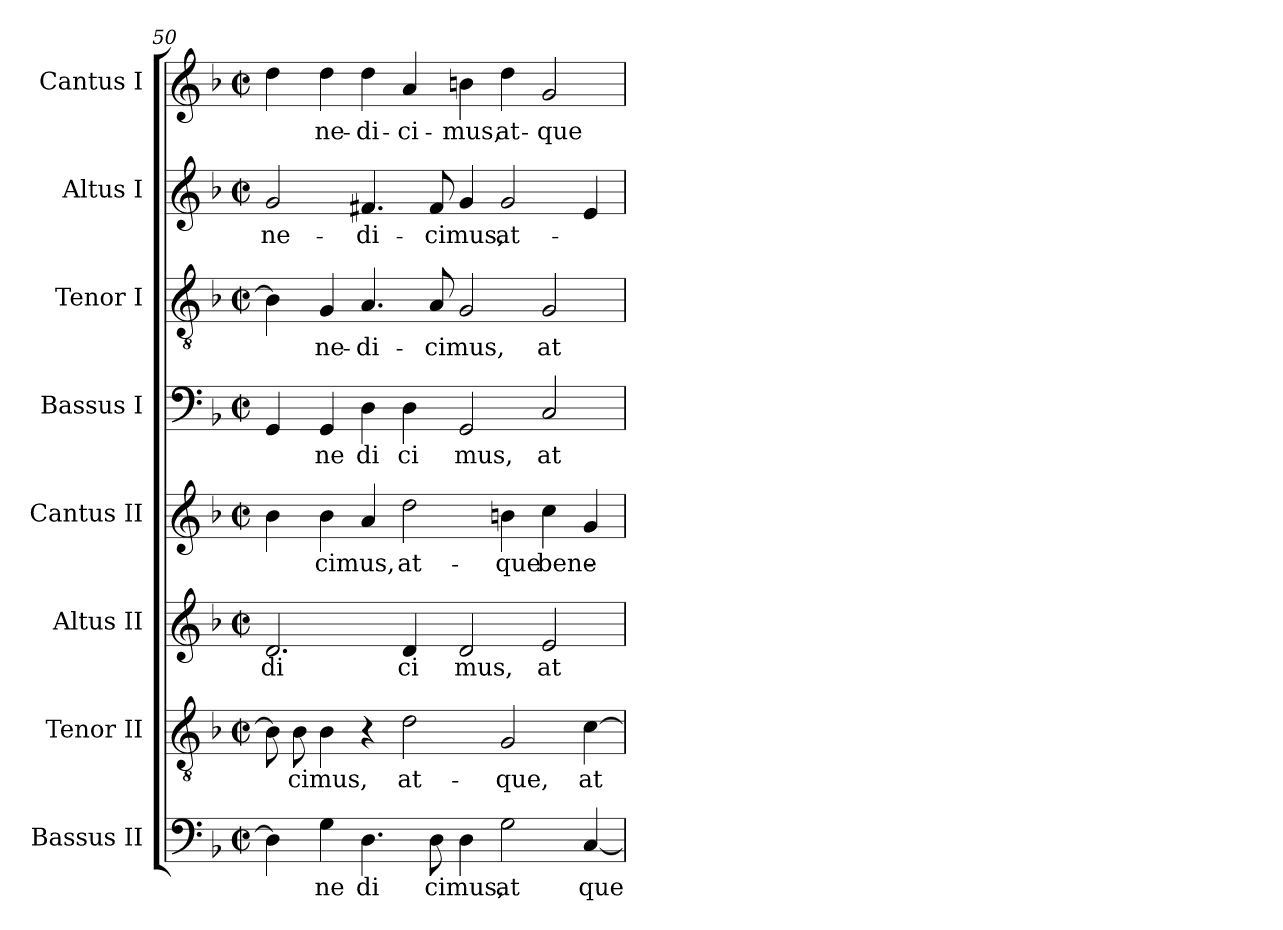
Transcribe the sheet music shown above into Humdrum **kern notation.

**kern	**text	**kern	**text	**kern	**text	**kern	**text	**kern	**text	**kern	**text	**kern	**text	**kern	**text
*part8	*part8	*part7	*part7	*part6	*part6	*part5	*part5	*part4	*part4	*part3	*part3	*part2	*part2	*part1	*part1
*staff8	*staff8	*staff7	*staff7	*staff6	*staff6	*staff5	*staff5	*staff4	*staff4	*staff3	*staff3	*staff2	*staff2	*staff1	*staff1
*I"Bassus II	*	*I"Tenor II	*	*I"Altus II	*	*I"Cantus II	*	*I"Bassus I	*	*I"Tenor I	*	*I"Altus I	*	*I"Cantus I	*
*clefF4	*	*clefGv2	*	*clefG2	*	*clefG2	*	*clefF4	*	*clefGv2	*	*clefG2	*	*clefG2	*
*k[b-]	*	*k[b-]	*	*k[b-]	*	*k[b-]	*	*k[b-]	*	*k[b-]	*	*k[b-]	*	*k[b-]	*
*F:	*	*F:	*	*F:	*	*F:	*	*F:	*	*F:	*	*F:	*	*F:	*
*M2/2	*	*M2/2	*	*M2/2	*	*M2/2	*	*M2/2	*	*M2/2	*	*M2/2	*	*M2/2	*
*met(c|)	*	*met(c|)	*	*met(c|)	*	*met(c|)	*	*met(c|)	*	*met(c|)	*	*met(c|)	*	*met(c|)	*
=50	=50	=50	=50	=50	=50	=50	=50	=50	=50	=50	=50	=50	=50	=50	=50
!	!	!	!	!	!LO:LY:b:cj	!	!	!	!	!	!	!	!LO:LY:b:cj	!	!
4D\]	.	8B-\]	.	2.d/	di	4b-\	.	4GG/	.	4B-\]	.	2g/	-ne-	4dd\	.
!	!	!	!LO:LY:b	!	!	!	!	!	!	!	!	!	!	!	!
.	.	8B-\	-cimus,	.	.	.	.	.	.	.	.	.	.	.	.
!	!LO:LY:b:cj	!	!	!	!	!	!LO:LY:b	!	!LO:LY:b:cj	!	!LO:LY:b:cj	!	!	!	!LO:LY:b:cj
4G\	ne	4B-\	.	.	.	4b-\	-cimus,	4GG/	ne	4G/	-ne-	.	.	4dd\	-ne-
!	!LO:LY:b:cj	!	!	!	!	!	!	!	!LO:LY:b:cj	!	!LO:LY:b:cj	!	!LO:LY:b:cj	!	!LO:LY:b:cj
4.D\	di	4r	.	.	.	4a/	.	4D\	di	4.A/	-di-	4.f#X/	-di-	4dd\	-di-
!	!	!	!LO:LY:b:cj	!	!LO:LY:b:cj	!	!LO:LY:b:cj	!	!LO:LY:b:cj	!	!	!	!	!	!LO:LY:b:cj
.	.	2d\	at-	4d/	ci	2dd\	at-	4D\	ci	.	.	.	.	4a/	-ci-
!	!LO:LY:b	!	!	!	!	!	!	!	!	!	!LO:LY:b	!	!LO:LY:b	!	!
8D\	cimus,	.	.	.	.	.	.	.	.	8A/	-cimus,	8f#/	-cimus,	.	.
!	!	!	!	!	!LO:LY:b:cj	!	!	!	!LO:LY:b:cj	!	!	!	!	!	!LO:LY:b:cj
4D\	.	.	.	2d/	mus,	.	.	2GG/	mus,	2G/	.	4g/	.	4bn\	-mus,
!	!LO:LY:b:cj	!	!LO:LY:b:cj	!	!	!	!LO:LY:b:cj	!	!	!	!	!	!LO:LY:b:cj	!	!LO:LY:b:cj
2G\	at	2G/	-que,	.	.	4bn\	-que	.	.	.	.	2g/	at-	4dd\	at-
!	!	!	!	!	!LO:LY:b:cj	!	!LO:LY:b	!	!LO:LY:b:cj	!	!LO:LY:b:cj	!	!	!	!LO:LY:b:cj
.	.	.	.	2e/	at	4cc\	bene-	2C/	at	2G/	at-	.	.	2g/	-que
!	!LO:LY:b	!	!LO:LY:b:cj	!	!	!	!	!	!	!	!	!	!	!	!
[>4C/	que	[<4c\	at-	.	.	4g/	.	.	.	.	.	4e/	.	.	.
=	=	=	=	=	=	=	=	=	=	=	=	=	=	=	=
*-	*-	*-	*-	*-	*-	*-	*-	*-	*-	*-	*-	*-	*-	*-	*-
